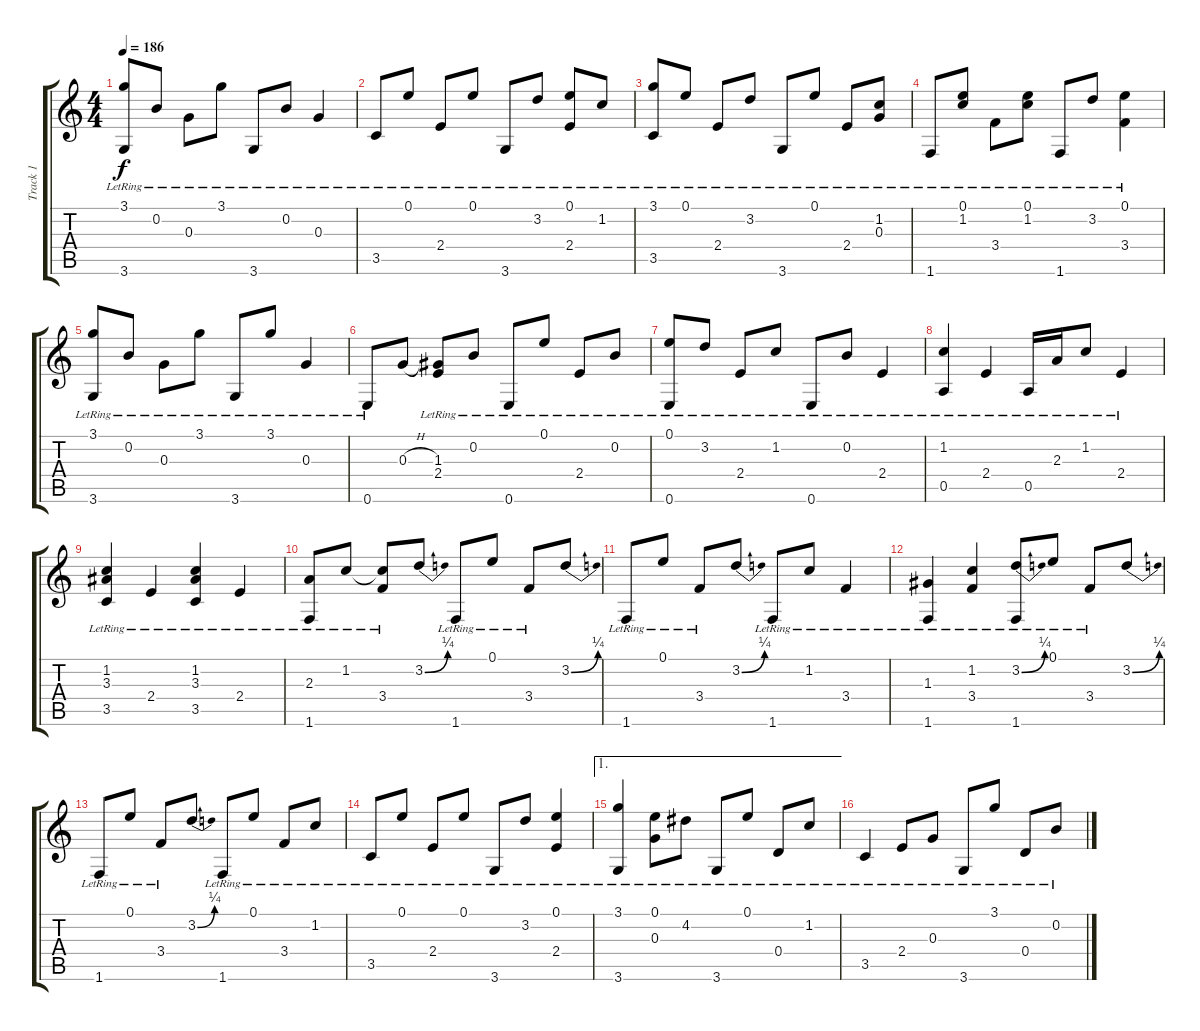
\track ("Track 1" "Track 1") {instrument acousticguitarsteel}
\staff {score tabs}
\tuning (E4 B3 G3 D3 A2 E2) {hide}
\ts (4 4)
\tempo 186
\clef g2
\ks c
(3.1{lr} 3.6{lr}).8{dy f} 0.2{lr}.8 0.3{lr}.8 3.1{lr}.8 3.6{lr}.8 0.2{lr}.8 0.3{lr}.4 |
3.5{lr}.8 0.1{lr}.8 2.4{lr}.8 0.1{lr}.8 3.6{lr}.8 3.2{lr}.8 (0.1{lr} 2.4{lr}).8 1.2{lr}.8 |
(3.1{lr} 3.5{lr}).8 0.1{lr}.8 2.4{lr}.8 3.2{lr}.8 3.6{lr}.8 0.1{lr}.8 2.4{lr}.8 (1.2{lr} 0.3{lr}).8 |
1.6{lr}.8 (0.1{lr} 1.2{lr}).8 3.4{lr}.8 (0.1{lr} 1.2{lr}).8 1.6{lr}.8 3.2{lr}.8 (0.1{lr} 3.4{lr}).4 |
(3.1{lr} 3.6{lr}).8 0.2{lr}.8 0.3{lr}.8 3.1{lr}.8 3.6{lr}.8 3.1{lr}.8 0.3{lr}.4 |
0.6{lr}.8 0.3{h}.8 (1.3{lr} 2.4{lr}).8 0.2{lr}.8 0.6{lr}.8 0.1{lr}.8 2.4{lr}.8 0.2{lr}.8 |
(0.1{lr} 0.6{lr}).8 3.2{lr}.8 2.4{lr}.8 1.2{lr}.8 0.6{lr}.8 0.2{lr}.8 2.4{lr}.4 |
(1.2{lr} 0.5{lr}).4 2.4{lr}.4 0.5{lr}.16 2.3{lr}.16 1.2{lr}.8 2.4{lr}.4 |
(1.2{lr} 3.3{lr} 3.5{lr}).4 2.4{lr}.4 (1.2{lr} 3.3{lr} 3.5{lr}).4 2.4{lr}.4 |
(2.3{lr} 1.6{lr}).8 1.2{lr}.8 (1.2{t} 3.4{lr}).8 3.2{be (bend 0 0 60 1)}.8 1.6{lr}.8 0.1{lr}.8 3.4{lr}.8 3.2{be (bend 0 0 60 1)}.8 |
1.6{lr}.8 0.1{lr}.8 3.4{lr}.8 3.2{be (bend 0 0 60 1)}.8 1.6{lr}.8 1.2{lr}.8 3.4{lr}.4 |
(1.3{lr} 1.6{lr}).4 (1.2{lr} 3.4{lr}).4 (3.2{be (bend 0 0 60 1)} 1.6{lr}).8 0.1{lr}.8 3.4{lr}.8 3.2{be (bend 0 0 60 1)}.8 |
1.6{lr}.8 0.1{lr}.8 3.4{lr}.8 3.2{be (bend 0 0 60 1)}.8 1.6{lr}.8 0.1{lr}.8 3.4{lr}.8 1.2{lr}.8 |
3.5{lr}.8 0.1{lr}.8 2.4{lr}.8 0.1{lr}.8 3.6{lr}.8 3.2{lr}.8 (0.1{lr} 2.4{lr}).4 |
\ae 1
(3.1{lr} 3.6{lr}).4 (0.1{lr} 0.3{lr}).8 4.2{lr}.8 3.6{lr}.8 0.1{lr}.8 0.4{lr}.8 1.2{lr}.8 |
3.5{lr}.4 2.4{lr}.8 0.3{lr}.8 3.6{lr}.8 3.1{lr}.8 0.4{lr}.8 0.2{lr}.8
